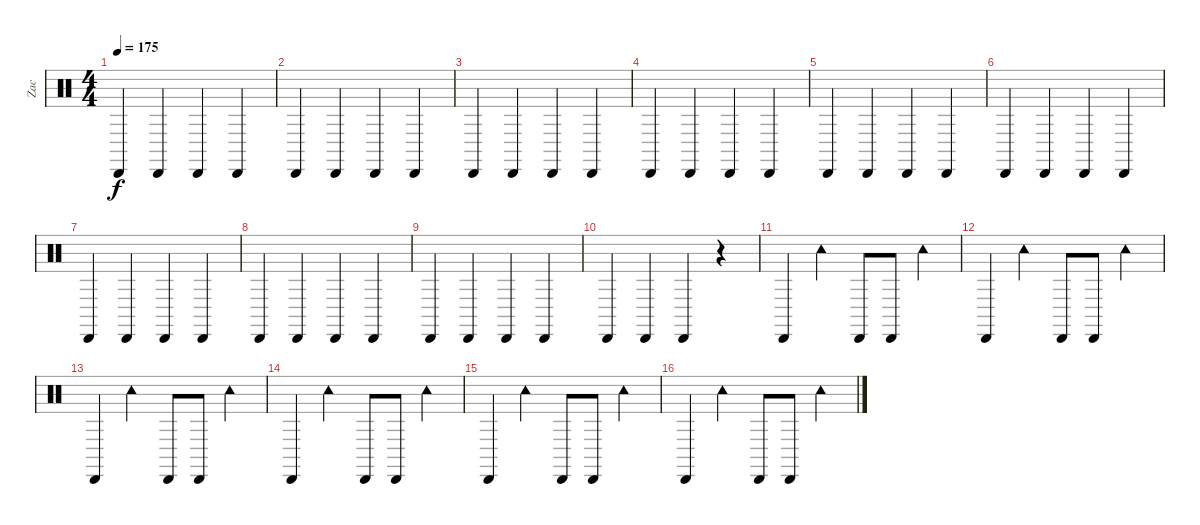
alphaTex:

\track ("Zac" "Zac") {instrument percussion}
\staff {score}
\articulation defaults
\ts (4 4)
\tempo 175
\clef neutral
\ks c "Cabasa (hit)".4{dy f} "Cabasa (hit)".4 "Cabasa (hit)".4 "Cabasa (hit)".4
|
"Cabasa (hit)".4 "Cabasa (hit)".4 "Cabasa (hit)".4 "Cabasa (hit)".4 |
"Cabasa (hit)".4 "Cabasa (hit)".4 "Cabasa (hit)".4 "Cabasa (hit)".4 |
"Cabasa (hit)".4 "Cabasa (hit)".4 "Cabasa (hit)".4 "Cabasa (hit)".4 |
"Cabasa (hit)".4 "Cabasa (hit)".4 "Cabasa (hit)".4 "Cabasa (hit)".4 |
"Cabasa (hit)".4 "Cabasa (hit)".4 "Cabasa (hit)".4 "Cabasa (hit)".4 |
"Cabasa (hit)".4 "Cabasa (hit)".4 "Cabasa (hit)".4 "Cabasa (hit)".4 |
"Cabasa (hit)".4 "Cabasa (hit)".4 "Cabasa (hit)".4 "Cabasa (hit)".4 |
"Cabasa (hit)".4 "Cabasa (hit)".4 "Cabasa (hit)".4 "Cabasa (hit)".4 |
"Cabasa (hit)".4 "Cabasa (hit)".4 "Cabasa (hit)".4 r.4 |
"Cabasa (hit)".4 "Tambourine (hit)".4 "Cabasa (hit)".8 "Cabasa (hit)".8 "Tambourine (hit)".4 |
"Cabasa (hit)".4 "Tambourine (hit)".4 "Cabasa (hit)".8 "Cabasa (hit)".8 "Tambourine (hit)".4 |
"Cabasa (hit)".4 "Tambourine (hit)".4 "Cabasa (hit)".8 "Cabasa (hit)".8 "Tambourine (hit)".4 |
"Cabasa (hit)".4 "Tambourine (hit)".4 "Cabasa (hit)".8 "Cabasa (hit)".8 "Tambourine (hit)".4 |
"Cabasa (hit)".4 "Tambourine (hit)".4 "Cabasa (hit)".8 "Cabasa (hit)".8 "Tambourine (hit)".4 |
"Cabasa (hit)".4 "Tambourine (hit)".4 "Cabasa (hit)".8 "Cabasa (hit)".8 "Tambourine (hit)".4
